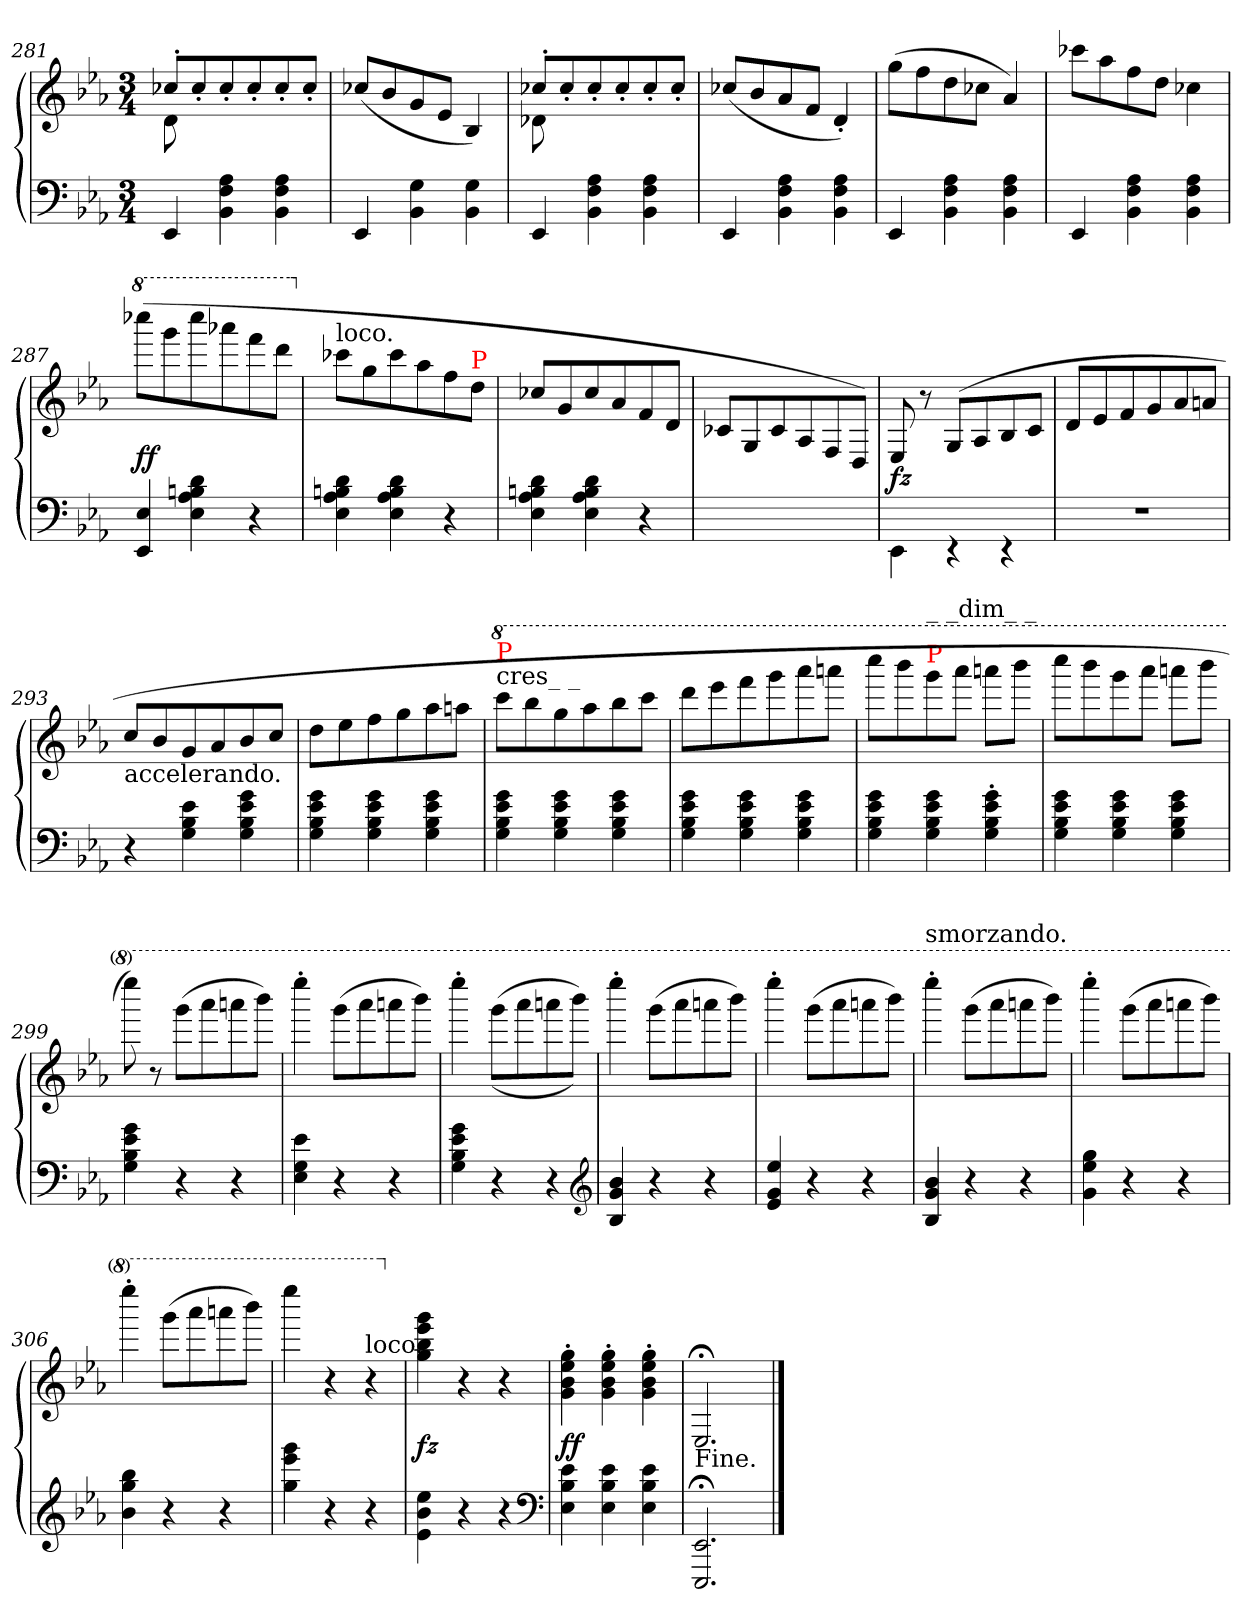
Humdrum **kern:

**kern	**kern	**dynam
*part1	*part1	*part1
*staff2	*staff1	*staff1/2
*clefF4	*clefG2	*
*k[b-e-a-]	*k[b-e-a-]	*
*M3/4	*M3/4	*
=281	=281	=281
*	*^	*
4EE-	8cc-X'<L	8d	.
.	8cc-'	8ryy	.
4A- 4F 4BB-	8cc-'	2ryy	.
.	8cc-'	.	.
4A- 4F 4BB-	8cc-'	.	.
.	8cc-'J	.	.
*	*v	*v	*
=282	=282	=282
4EE-	(8cc-XL	.
.	8b-	.
4G 4BB-	8g	.
.	8e-J	.
4G 4BB-	4B-)	.
=283	=283	=283
*	*^	*
4EE-	8cc-X'<L	8d-X	.
.	8cc-'	8ryy	.
4A- 4F 4BB-	8cc-'	2ryy	.
.	8cc-'	.	.
4A- 4F 4BB-	8cc-'	.	.
.	8cc-'J	.	.
*	*v	*v	*
=284	=284	=284
4EE-	(8cc-XL	.
.	8b-	.
4A- 4F 4BB-	8a-	.
.	8fJ	.
4A- 4F 4BB-	4d')	.
=285	=285	=285
4EE-	(8ggL	.
.	8ff	.
4A- 4F 4BB-	8dd	.
.	8cc-XJ	.
4A- 4F 4BB-	4a-)	.
=286	=286	=286
4EE-	8ccc-XL	.
.	8aa-	.
4A- 4F 4BB-	8ff	.
.	8ddJ	.
4A- 4F 4BB-	4cc-X	.
=287	=287	=287
*	*8va	*
4E- 4EE-	(>8ccccc-XL	ff
.	8gggg	.
4d 4Bn 4A- 4E-	8ccccc-	.
.	8aaaa-X	.
4r	8ffff	.
.	8ddddJ	.
=288	=288	=288
*	*X8va	*
!	!LO:TX:a:t=loco.	!
4d 4Bn 4A- 4E-	8ccc-XL	.
.	8gg	.
4d 4B 4A- 4E-	8ccc-	.
.	8aa-	.
4r	8ff	.
!	!LO:TX:a:color=red:t=P	!
.	8ddJ	.
=289	=289	=289
4d 4Bn 4A- 4E-	8cc-XL	.
.	8g	.
4d 4B 4A- 4E-	8cc-	.
.	8a-	.
4r	8f	.
.	8dJ	.
=290	=290	=290
2.ryy	8c-X/L	.
.	8G/	.
.	8c-/	.
.	8A-/	.
.	8F/	.
.	8D/J)	.
=291	=291	=291
4EE-\	8E-/	fz
.	8r	.
4rEE	(>8G/L	.
.	8A-/	.
4rEE	8B-/	.
.	8c/J	.
=292	=292	=292
2.rF	8dL	.
.	8e-	.
.	8f	.
.	8g	.
.	8a-	.
.	8anJ	.
=293	=293	=293
!	!LO:TX:b:t=accelerando.	!
4r	8ccL	.
.	8b-	.
4e- 4B- 4G	8g	.
.	8a-	.
4g 4e- 4B- 4G	8b-	.
.	8ccJ	.
=294	=294	=294
4g 4e- 4B- 4G	8ddL	.
.	8ee-	.
4g 4e- 4B- 4G	8ff	.
.	8gg	.
4g 4e- 4B- 4G	8aa-	.
.	8aanJ	.
=295	=295	=295
*	*8va	*
!	!LO:TX:a:t=cres_ _	!
!	!LO:TX:a:color=red:t=P	!
4g 4e- 4B- 4G	8ccccL	.
.	8bbb-	.
4g 4e- 4B- 4G	8ggg	.
.	8aaa-	.
4g 4e- 4B- 4G	8bbb-	.
.	8ccccJ	.
=296	=296	=296
4g 4e- 4B- 4G	8ddddL	.
.	8eeee-	.
4g 4e- 4B- 4G	8ffff	.
.	8gggg	.
4g 4e- 4B- 4G	8aaaa-	.
.	8aaaanJ	.
=297	=297	=297
4g 4e- 4B- 4G	8cccccL	.
.	8bbbb-	.
!	!LO:TX:a:t=_ _dim_ _	!
!	!LO:TX:a:color=red:t=P	!
4g 4e- 4B- 4G	8gggg	.
.	8aaaa-J	.
4g' 4e-' 4B-' 4G'	8aaaanL	.
.	8bbbb-J	.
=298	=298	=298
4g 4e- 4B- 4G	8cccccL	.
.	8bbbb-	.
4g 4e- 4B- 4G	8gggg	.
.	8aaaa-J	.
4g 4e- 4B- 4G	8aaaanL	.
.	8bbbb-J	.
=299	=299	=299
4g 4e- 4B- 4G	8eeeee-)	.
.	8r	.
4r	(8ggggL	.
.	8aaaa-	.
4r	8aaaan	.
.	8bbbb-J)	.
=300	=300	=300
4e- 4G 4E-	4eeeee-'	.
4r	(8ggggL	.
.	8aaaa-	.
4r	8aaaan	.
.	8bbbb-J)	.
=301	=301	=301
4g 4e- 4B- 4G	4eeeee-'	.
4r	(<(>8ggggL	.
.	8aaaa-	.
4r	8aaaan	.
.	8bbbb-J))	.
*clefG2	*	*
=302	=302	=302
4b- 4g 4B-	4eeeee-'	.
4r	(8ggggL	.
.	8aaaa-	.
4r	8aaaan	.
.	8bbbb-J)	.
=303	=303	=303
4ee- 4g 4e-	4eeeee-'	.
4r	(8ggggL	.
.	8aaaa-	.
4r	8aaaan	.
.	8bbbb-J)	.
=304	=304	=304
!	!LO:TX:a:t=smorzando.	!
4b- 4g 4B-	4eeeee-'	.
4r	(8ggggL	.
.	8aaaa-	.
4r	8aaaan	.
.	8bbbb-J)	.
=305	=305	=305
4gg 4ee- 4g	4eeeee-'	.
4r	(8ggggL	.
.	8aaaa-	.
4r	8aaaan	.
.	8bbbb-J)	.
=306	=306	=306
4bb- 4gg 4b-	4eeeee-'	.
4r	(8ggggL	.
.	8aaaa-	.
4r	8aaaan	.
.	8bbbb-J)	.
=307	=307	=307
4ggg 4eee- 4gg	4eeeee-	.
4r	4r	.
!	!LO:TX:a:t=loco.	!
4r	4r	.
=308	=308	=308
*	*X8va	*
4ee-\ 4b-\ 4e-\	4ggg 4eee- 4bb- 4gg	fz
4r	4r	.
4r	4r	.
*clefF4	*	*
=309	=309	=309
4e- 4B- 4E-	4gg' 4ee-' 4b-' 4g'	ff
4e- 4B- 4E-	4gg' 4ee-' 4b-' 4g'	.
4e- 4B- 4E-	4gg' 4ee-' 4b-' 4g'	.
=310	=310	=310
!LO:TX:a:t=Fine.	!	!
2.EE-;/ 2.EEE-;/	2.E-;</	.
==	==	==
*-	*-	*-
